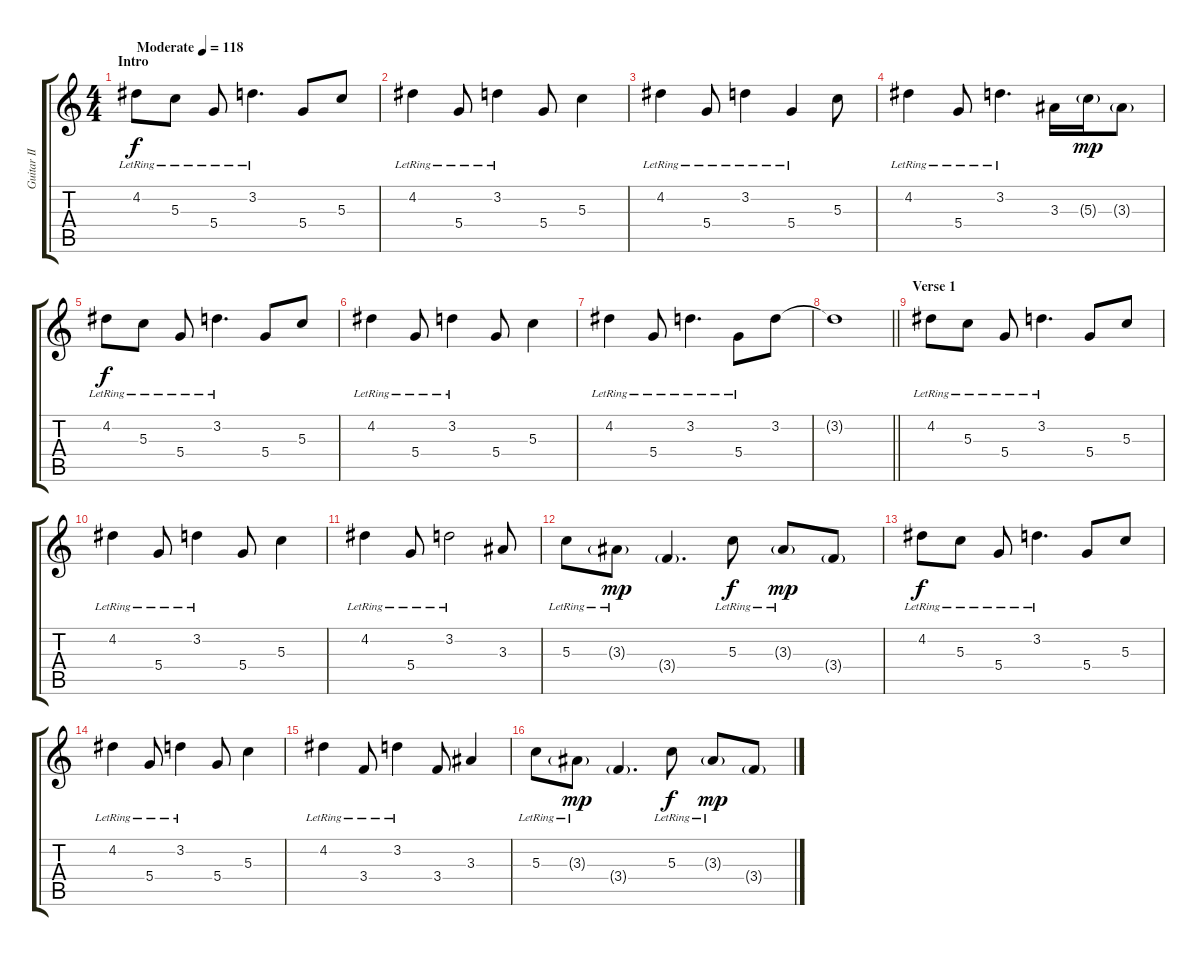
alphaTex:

\track ("Guitar II" "Guitar II") {instrument electricguitarclean}
\staff {score tabs}
\tuning (E4 B3 G3 D3 A2 E2) {hide}
\ts (4 4)
\section ("" "Intro")
\tempo (118 "Moderate")
\clef g2
\ks c
4.2{lr}.8{dy f instrument electricguitarclean} 5.3{lr}.8 5.4{lr}.8 3.2{lr}.4{d} 5.4.8 5.3.8 |
4.2{lr}.4 5.4{lr}.8 3.2{lr}.4 5.4.8 5.3.4 |
4.2{lr}.4 5.4{lr}.8 3.2{lr}.4 5.4{lr}.4 5.3.8 |
4.2{lr}.4 5.4{lr}.8 3.2{lr}.4{d} 3.3.16 5.3{g}.16{dy mp} 3.3{g}.8 |
4.2{lr}.8{dy f} 5.3{lr}.8 5.4{lr}.8 3.2{lr}.4{d} 5.4.8 5.3.8 |
4.2{lr}.4 5.4{lr}.8 3.2{lr}.4 5.4.8 5.3.4 |
4.2{lr}.4 5.4{lr}.8 3.2{lr}.4{d} 5.4{lr}.8 3.2.8 |
\barLineRight lightlight
3.2{t}.1 |
\section ("" "Verse 1")
4.2{lr}.8 5.3{lr}.8 5.4{lr}.8 3.2{lr}.4{d} 5.4.8 5.3.8 |
4.2{lr}.4 5.4{lr}.8 3.2{lr}.4 5.4.8 5.3.4 |
4.2{lr}.4 5.4{lr}.8 3.2{lr}.2 3.3.8 |
5.3{lr}.8 3.3{g lr}.8{dy mp} 3.4{g}.4{d} 5.3{lr}.8{dy f} 3.3{g lr}.8{dy mp} 3.4{g}.8 |
4.2{lr}.8{dy f} 5.3{lr}.8 5.4{lr}.8 3.2{lr}.4{d} 5.4.8 5.3.8 |
4.2{lr}.4 5.4{lr}.8 3.2{lr}.4 5.4.8 5.3.4 |
4.2{lr}.4 3.4{lr}.8 3.2{lr}.4 3.4.8 3.3.4 |
5.3{lr}.8 3.3{g lr}.8{dy mp} 3.4{g}.4{d} 5.3{lr}.8{dy f} 3.3{g lr}.8{dy mp} 3.4{g}.8
